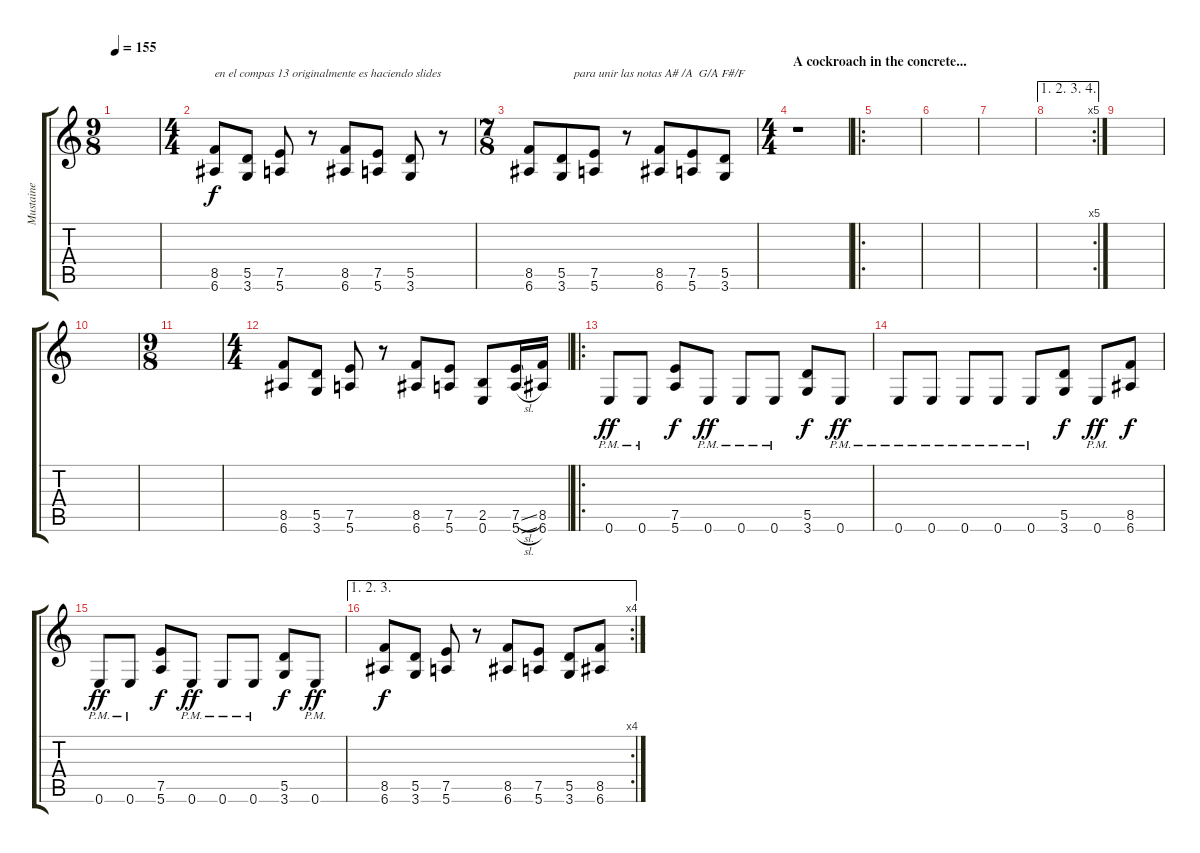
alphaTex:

\track ("Mustaine" "Mustaine") {instrument distortionguitar}
\staff {score tabs}
\tuning (E4 B3 G3 D3 A2 E2) {hide}
\ts (9 8)
\tempo 155
\clef g2
\ks c
|
\ts (4 4)
(8.5 6.6).8{txt "en el compas 13 originalmente es haciendo slides "} (5.5 3.6).8 (7.5 5.6).8 r.8 (8.5 6.6).8 (7.5 5.6).8 (5.5 3.6).8 r.8 |
\ts (7 8)
(8.5 6.6).8{txt "               para unir las notas A# /A  G/A F#/F"} (5.5 3.6).8 (7.5 5.6).8 r.8 (8.5 6.6).8 (7.5 5.6).8 (5.5 3.6).8 |
\ts (4 4)
\section ("" "A cockroach in the concrete...")
r.1{txt ""} |
\ro
|
|
|
\ae (1 2 3 4)
\rc 5
|
|
|
\ts (9 8)
|
\ts (4 4)
(8.5 6.6).8 (5.5 3.6).8 (7.5 5.6).8 r.8 (8.5 6.6).8 (7.5 5.6).8 (2.5 0.6).8 (7.5{sl} 5.6{sl}).16 (8.5 6.6).16 |
\ro
0.6{pm}.8{dy ff} 0.6{pm}.8 (7.5 5.6).8{dy f} 0.6{pm}.8{dy ff} 0.6{pm}.8 0.6{pm}.8 (5.5 3.6).8{dy f} 0.6{pm}.8{dy ff} |
0.6{pm}.8 0.6{pm}.8 0.6{pm}.8 0.6{pm}.8 0.6{pm}.8 (5.5 3.6).8{dy f} 0.6{pm}.8{dy ff} (8.5 6.6).8{dy f} |
0.6{pm}.8{dy ff} 0.6{pm}.8 (7.5 5.6).8{dy f} 0.6{pm}.8{dy ff} 0.6{pm}.8 0.6{pm}.8 (5.5 3.6).8{dy f} 0.6{pm}.8{dy ff} |
\ae (1 2 3)
\rc 4
(8.5 6.6).8{dy f} (5.5 3.6).8 (7.5 5.6).8 r.8 (8.5 6.6).8 (7.5 5.6).8 (5.5 3.6).8 (8.5 6.6).8
